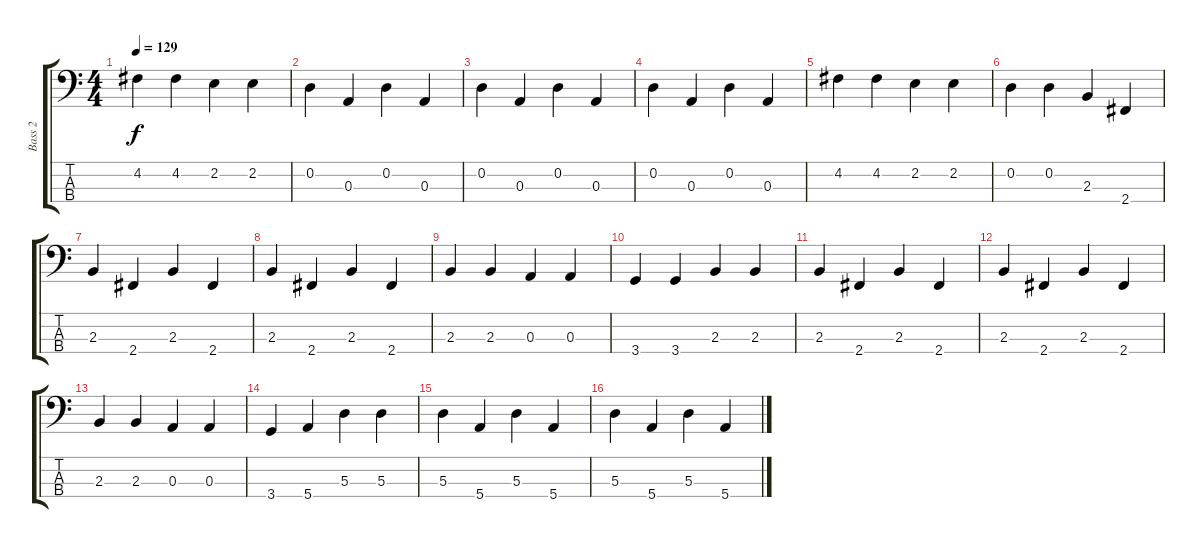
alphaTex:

\track ("Bass 2" "Bass 2") {instrument electricbasspick}
\staff {score tabs}
\tuning (G2 D2 A1 E1) {hide}
\ts (4 4)
\tempo 129
\clef f4
\ks c
4.2.4{dy f} 4.2.4 2.2.4 2.2.4 |
0.2.4 0.3.4 0.2.4 0.3.4 |
0.2.4 0.3.4 0.2.4 0.3.4 |
0.2.4 0.3.4 0.2.4 0.3.4 |
4.2.4 4.2.4 2.2.4 2.2.4 |
0.2.4 0.2.4 2.3.4 2.4.4 |
2.3.4 2.4.4 2.3.4 2.4.4 |
2.3.4 2.4.4 2.3.4 2.4.4 |
2.3.4 2.3.4 0.3.4 0.3.4 |
3.4.4 3.4.4 2.3.4 2.3.4 |
2.3.4 2.4.4 2.3.4 2.4.4 |
2.3.4 2.4.4 2.3.4 2.4.4 |
2.3.4 2.3.4 0.3.4 0.3.4 |
3.4.4 5.4.4 5.3.4 5.3.4 |
5.3.4 5.4.4 5.3.4 5.4.4 |
5.3.4 5.4.4 5.3.4 5.4.4
